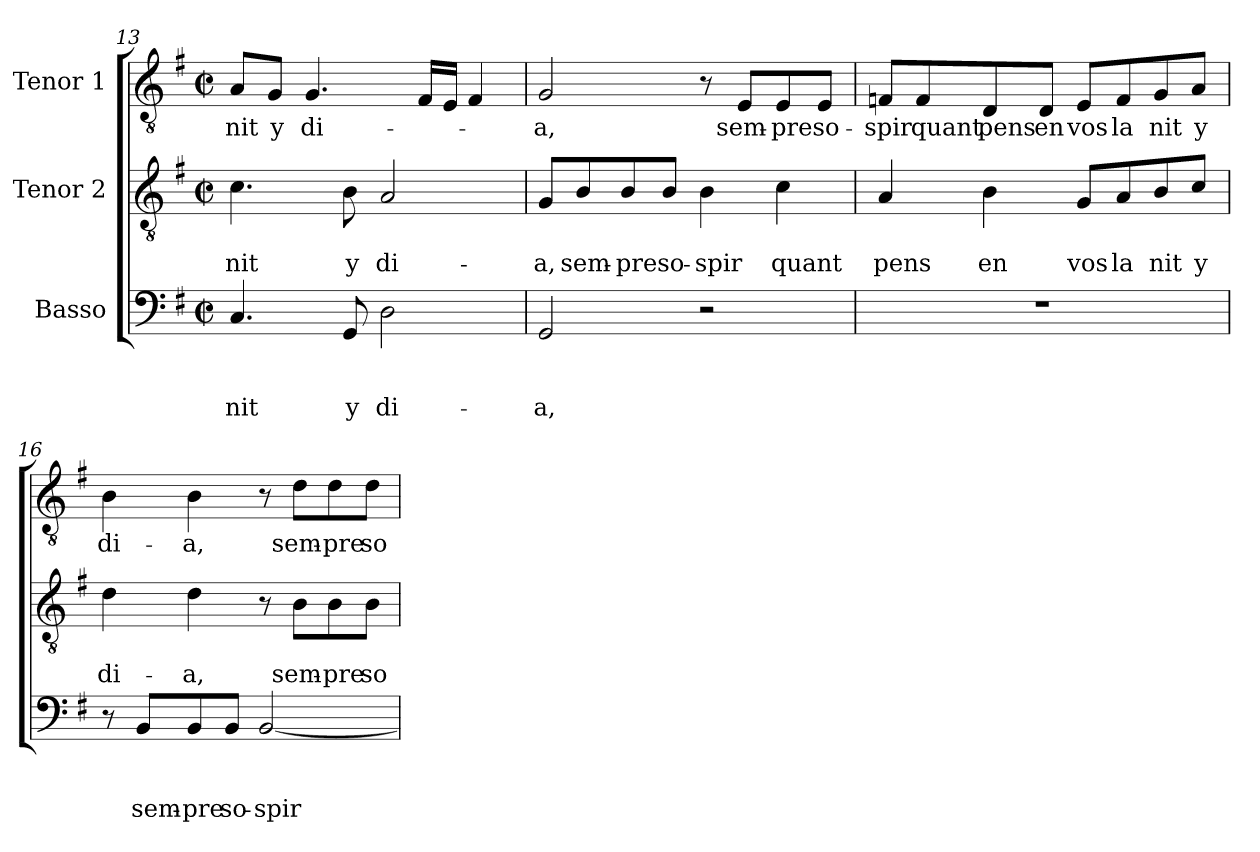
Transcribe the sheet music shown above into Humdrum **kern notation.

**kern	**text	**text	**text	**kern	**text	**text	**kern	**text
*part3	*part3	*part3	*part3	*part2	*part2	*part2	*part1	*part1
*staff3	*staff3	*staff3	*staff3	*staff2	*staff2	*staff2	*staff1	*staff1
*I"Basso	*	*	*	*I"Tenor 2	*	*	*I"Tenor 1	*
*clefF4	*	*	*	*clefGv2	*	*	*clefGv2	*
*k[f#]	*	*	*	*k[f#]	*	*	*k[f#]	*
*G:	*	*	*	*G:	*	*	*G:	*
*M2/2	*	*	*	*M2/2	*	*	*M2/2	*
*met(c|)	*	*	*	*met(c|)	*	*	*met(c|)	*
=13	=13	=13	=13	=13	=13	=13	=13	=13
4.C/	.	.	nit	4.c\	.	nit	8A/L	nit
.	.	.	.	.	.	.	8G/J	y
.	.	.	.	.	.	.	4.G/	di-
8GG/	.	.	y	8B\	.	y	.	.
2D\	.	.	di-	2A/	.	di-	.	.
.	.	.	.	.	.	.	16F#/LL	.
.	.	.	.	.	.	.	16E/JJ	.
.	.	.	.	.	.	.	4F#/	.
!!LO:LB:g=z
=14	=14	=14	=14	=14	=14	=14	=14	=14
2GG/	.	.	-a,	8G/L	.	-a,	2G/	-a,
.	.	.	.	8B/	.	sem-	.	.
.	.	.	.	8B/	.	-pre	.	.
.	.	.	.	8B/J	.	so-	.	.
2r	.	.	.	4B\	.	-spir	8r	.
.	.	.	.	.	.	.	8E/L	sem-
.	.	.	.	4c\	.	quant	8E/	-pre
.	.	.	.	.	.	.	8E/J	so-
=15	=15	=15	=15	=15	=15	=15	=15	=15
1r	.	.	.	4A/	.	pens	8Fn/L	-spir
.	.	.	.	.	.	.	8F/	quant
.	.	.	.	4B\	.	en	8D/	pens
.	.	.	.	.	.	.	8D/J	en
.	.	.	.	8G/L	.	vos	8E/L	vos
.	.	.	.	8A/	.	la	8F/	la
.	.	.	.	8B/	.	nit	8G/	nit
.	.	.	.	8c/J	.	y	8A/J	y
=16	=16	=16	=16	=16	=16	=16	=16	=16
8r	.	.	.	4d\	.	di-	4B\	di-
8BB/L	.	.	sem-	.	.	.	.	.
8BB/	.	.	-pre	4d\	.	-a,	4B\	-a,
8BB/J	.	.	so-	.	.	.	.	.
[2BB/	.	.	-spir	8r	.	.	8r	.
.	.	.	.	8B\L	.	sem-	8d\L	sem-
.	.	.	.	8B\	.	-pre	8d\	-pre
.	.	.	.	8B\J	.	so-	8d\J	so-
=	=	=	=	=	=	=	=	=
*-	*-	*-	*-	*-	*-	*-	*-	*-
